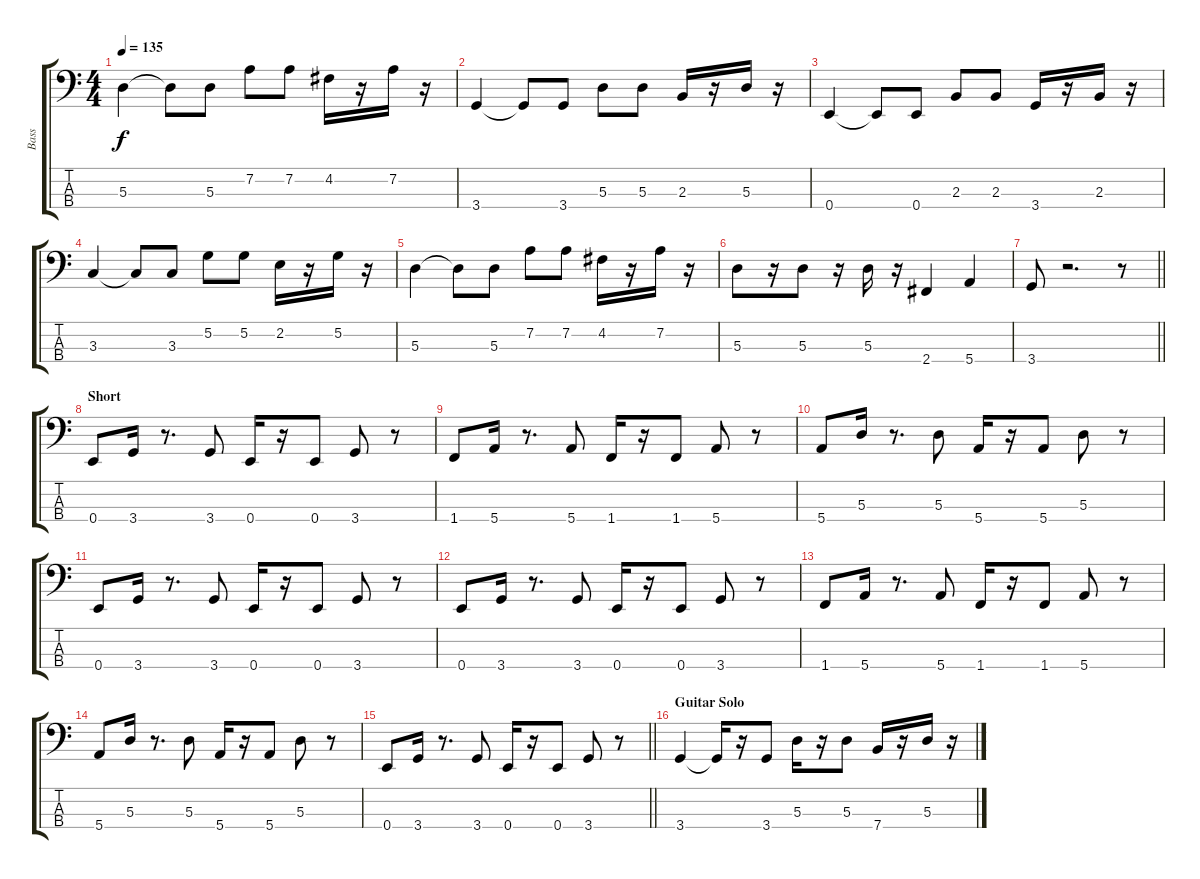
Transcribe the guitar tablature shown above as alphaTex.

\track ("Bass" "Bass") {instrument electricbassfinger}
\staff {score tabs}
\tuning (G2 D2 A1 E1) {hide}
\ts (4 4)
\tempo 135
\clef f4
\ks c
5.3.4{dy f} 5.3{t}.8 5.3.8 7.2.8 7.2.8 4.2.16 r.16 7.2.16 r.16 |
3.4.4 3.4{t}.8 3.4.8 5.3.8 5.3.8 2.3.16 r.16 5.3.16 r.16 |
0.4.4 0.4{t}.8 0.4.8 2.3.8 2.3.8 3.4.16 r.16 2.3.16 r.16 |
3.3.4 3.3{t}.8 3.3.8 5.2.8 5.2.8 2.2.16 r.16 5.2.16 r.16 |
5.3.4 5.3{t}.8 5.3.8 7.2.8 7.2.8 4.2.16 r.16 7.2.16 r.16 |
5.3.8 r.16 5.3.8 r.16 5.3.16 r.16 2.4.4 5.4.4 |
\barLineRight lightlight
3.4.8 r.2{d} r.8 |
\section ("" "Short")
0.4.8 3.4.16 r.8{d} 3.4.8 0.4.16 r.16 0.4.8 3.4.8 r.8 |
1.4.8 5.4.16 r.8{d} 5.4.8 1.4.16 r.16 1.4.8 5.4.8 r.8 |
5.4.8 5.3.16 r.8{d} 5.3.8 5.4.16 r.16 5.4.8 5.3.8 r.8 |
0.4.8 3.4.16 r.8{d} 3.4.8 0.4.16 r.16 0.4.8 3.4.8 r.8 |
0.4.8 3.4.16 r.8{d} 3.4.8 0.4.16 r.16 0.4.8 3.4.8 r.8 |
1.4.8 5.4.16 r.8{d} 5.4.8 1.4.16 r.16 1.4.8 5.4.8 r.8 |
5.4.8 5.3.16 r.8{d} 5.3.8 5.4.16 r.16 5.4.8 5.3.8 r.8 |
\barLineRight lightlight
0.4.8 3.4.16 r.8{d} 3.4.8 0.4.16 r.16 0.4.8 3.4.8 r.8 |
\section ("" "Guitar Solo")
3.4.4 3.4{t}.16 r.16 3.4.8 5.3.16 r.16 5.3.8 7.4.16 r.16 5.3.16 r.16
